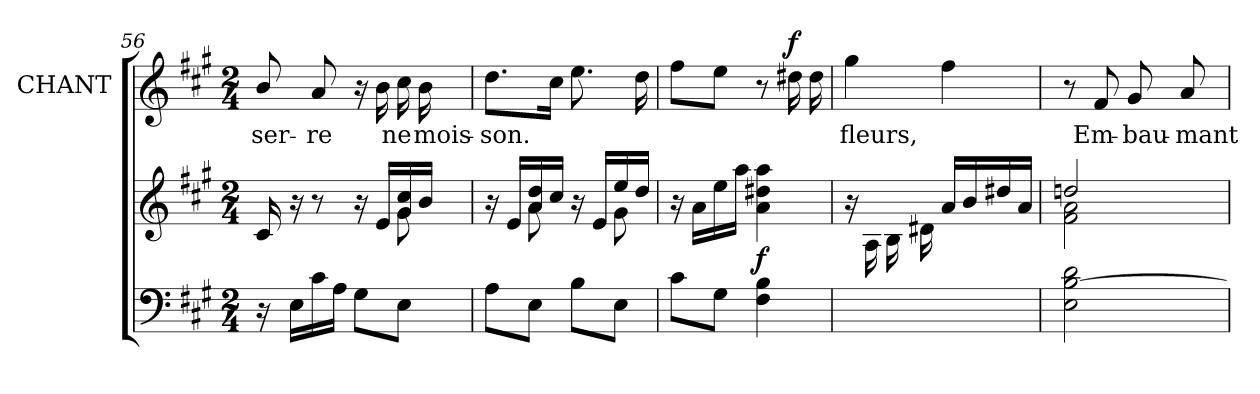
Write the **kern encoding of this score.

**kern	**dynam	**kern	**kern	**text	**dynam
*part3	*part3	*part2	*part1	*part1	*part1
*staff3	*staff3	*staff2	*staff1	*staff1	*staff1
*	*	*	*I"CHANT	*	*
!!LO:PB:g=z
*clefF4	*	*clefG2	*clefG2	*	*
*k[f#c#g#]	*	*k[f#c#g#]	*k[f#c#g#]	*	*
*M2/4	*	*M2/4	*M2/4	*	*
=56	=56	=56	=56	=56	=56
*	*	*^	*	*	*
16r	.	16c#i/	16ryy	8bi/	ser-	.
16Ej\LL	.	16r	16ryy	.	.	.
16c#j\	.	8r	16ryy	8ai/	re	.
16Aj\JJ	.	.	16ryy	.	.	.
8G#j\L	.	16r	16ryy	16r	.	.
.	.	16ei/LL	16ryy	16bi\	.	.
8Ej\J	.	16g#i/ 16cc#i/	8g#Z\	16cc#i\	ne	.
.	.	16bi/JJ	.	16bi\	mois-	.
=57	=57	=57	=57	=57	=57	=57
8Aj\L	.	16r	16ryy	8.ddi\L	son.	.
.	.	16ei/LL	16ryy	.	.	.
8Ej\J	.	16ai/ 16ddi/	8aZ\	.	.	.
.	.	16cc#i/JJ	.	16cc#i\Jk	.	.
8Bj\L	.	16r	16ryy	8.eei\	.	.
.	.	16ei/LL	16ryy	.	.	.
8Ej\J	.	16eei/	8g#Z\	.	.	.
.	.	16ddi/JJ	.	16ddi\	.	.
*	*	*v	*v	*	*	*
=58	=58	=58	=58	=58	=58
8c#j\L	.	16r	8ff#i\L	.	.
.	.	16ai\LL	.	.	.
8G#j\J	.	16eei\	8eei\J	.	.
.	.	16aai\JJ	.	.	.
!	!LO:DY:a	!	!	!	!
4F#j\ 4Bj\	f	4ai\ 4dd#Xi\ 4aai\	8r	.	.
!	!	!	!	!	!LO:DY:a
.	.	.	16dd#Xi\	.	f
.	.	.	16dd#i\	.	.
!!LO:LB:g=z
=59	=59	=59	=59	=59	=59
2ryy	.	16r	4gg#i\	fleurs,	.
.	.	16Ai\	.	.	.
.	.	16Bi\	.	.	.
.	.	16d#Xi\	.	.	.
.	.	16ai/LL	4ff#i\	.	.
.	.	16bi/	.	.	.
.	.	16dd#Xi/	.	.	.
.	.	16ai/JJ	.	.	.
=60	=60	=60	=60	=60	=60
*	*	*^	*	*	*
2Ej\ 2dj\ [2Bj\	.	2ddni/	2aZ\ 2f#Z\	8r	.	.
.	.	.	.	8f#i/	Em-	.
.	.	.	.	8g#i/	bau-	.
.	.	.	.	8ai/	mant	.
*	*	*v	*v	*	*	*
=	=	=	=	=	=
*-	*-	*-	*-	*-	*-
